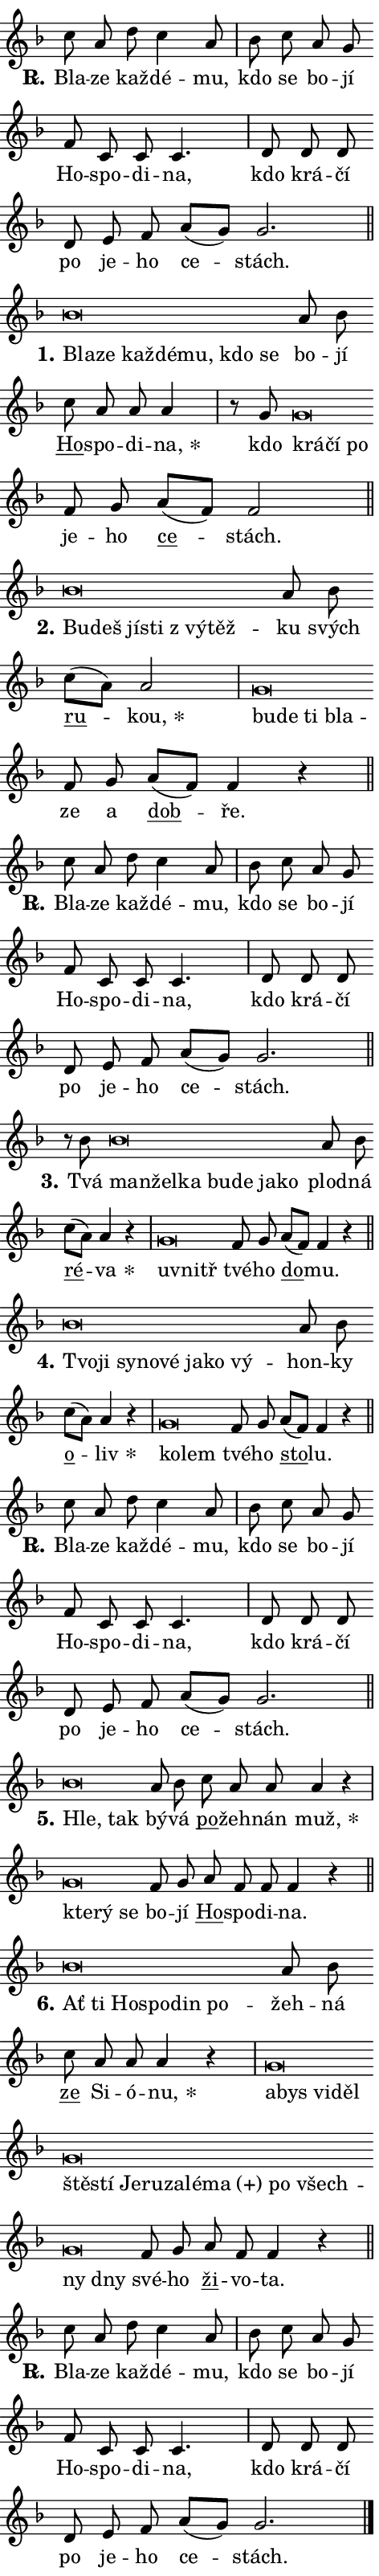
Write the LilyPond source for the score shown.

\version "2.24.0"
\header { tagline = "" }
\paper {
  indent = 0\cm
  top-margin = 0\cm
  right-margin = 0.13\cm % to fit lyric hyphens
  bottom-margin = 0\cm
  left-margin = 0\cm
  paper-width = 8\cm
  page-breaking = #ly:one-page-breaking
  system-system-spacing.basic-distance = #11
  score-system-spacing.basic-distance = #11
  ragged-last = ##f
}


%% Author: Thomas Morley
%% https://lists.gnu.org/archive/html/lilypond-user/2020-05/msg00002.html
#(define (line-position grob)
"Returns position of @var[grob} in current system:
   @code{'start}, if at first time-step
   @code{'end}, if at last time-step
   @code{'middle} otherwise
"
  (let* ((col (ly:item-get-column grob))
         (ln (ly:grob-object col 'left-neighbor))
         (rn (ly:grob-object col 'right-neighbor))
         (col-to-check-left (if (ly:grob? ln) ln col))
         (col-to-check-right (if (ly:grob? rn) rn col))
         (break-dir-left
           (and
             (ly:grob-property col-to-check-left 'non-musical #f)
             (ly:item-break-dir col-to-check-left)))
         (break-dir-right
           (and
             (ly:grob-property col-to-check-right 'non-musical #f)
             (ly:item-break-dir col-to-check-right))))
        (cond ((eqv? 1 break-dir-left) 'start)
              ((eqv? -1 break-dir-right) 'end)
              (else 'middle))))

#(define (tranparent-at-line-position vctor)
  (lambda (grob)
  "Relying on @code{line-position} select the relevant enry from @var{vctor}.
Used to determine transparency,"
    (case (line-position grob)
      ((end) (not (vector-ref vctor 0)))
      ((middle) (not (vector-ref vctor 1)))
      ((start) (not (vector-ref vctor 2))))))

noteHeadBreakVisibility =
#(define-music-function (break-visibility)(vector?)
"Makes @code{NoteHead}s transparent relying on @var{break-visibility}"
#{
  \override NoteHead.transparent =
    #(tranparent-at-line-position break-visibility)
#})

#(define delete-ledgers-for-transparent-note-heads
  (lambda (grob)
    "Reads whether a @code{NoteHead} is transparent.
If so this @code{NoteHead} is removed from @code{'note-heads} from
@var{grob}, which is supposed to be @code{LedgerLineSpanner}.
As a result ledgers are not printed for this @code{NoteHead}"
    (let* ((nhds-array (ly:grob-object grob 'note-heads))
           (nhds-list
             (if (ly:grob-array? nhds-array)
                 (ly:grob-array->list nhds-array)
                 '()))
           ;; Relies on the transparent-property being done before
           ;; Staff.LedgerLineSpanner.after-line-breaking is executed.
           ;; This is fragile ...
           (to-keep
             (remove
               (lambda (nhd)
                 (ly:grob-property nhd 'transparent #f))
               nhds-list)))
      ;; TODO find a better method to iterate over grob-arrays, similiar
      ;; to filter/remove etc for lists
      ;; For now rebuilt from scratch
      (set! (ly:grob-object grob 'note-heads)  '())
      (for-each
        (lambda (nhd)
          (ly:pointer-group-interface::add-grob grob 'note-heads nhd))
        to-keep))))

squashNotes = {
  \override NoteHead.X-extent = #'(-0.2 . 0.2)
  \override NoteHead.Y-extent = #'(-0.75 . 0)
  \override NoteHead.stencil =
    #(lambda (grob)
       (let ((pos (ly:grob-property grob 'staff-position)))
         (begin
           (if (< pos -7) (display "ERROR: Lower brevis then expected\n") (display ""))
           (if (<= pos -6) ly:text-interface::print ly:note-head::print))))
}
unSquashNotes = {
  \revert NoteHead.X-extent
  \revert NoteHead.Y-extent
  \revert NoteHead.stencil
}

hideNotes = \noteHeadBreakVisibility #begin-of-line-visible
unHideNotes = \noteHeadBreakVisibility #all-visible

% work-around for resetting accidentals
% https://lilypond.org/doc/v2.23/Documentation/notation/displaying-rhythms#unmetered-music
cadenzaMeasure = {
  \cadenzaOff
  \partial 1024 s1024
  \cadenzaOn
}

#(define-markup-command (accent layout props text) (markup?)
  "Underline accented syllable"
  (interpret-markup layout props
    #{\markup \override #'(offset . 4.3) \underline { #text }#}))

responsum = \markup \concat {
  "R" \hspace #-1.05 \path #0.1 #'((moveto 0 0.07) (lineto 0.9 0.8)) \hspace #0.05 "."
}

spaceSize = #0.6828661417322834 % exact space size for TeX Gyre Schola

\layout {
  \context {
    \Staff
    \remove "Time_signature_engraver"
    \override LedgerLineSpanner.after-line-breaking = #delete-ledgers-for-transparent-note-heads
  }
  \context {
    \Lyrics {
      \override LyricSpace.minimum-distance = \spaceSize
      \override LyricText.font-name = #"TeX Gyre Schola"
      \override LyricText.font-size = 1
      \override StanzaNumber.font-name = #"TeX Gyre Schola Bold"
      \override StanzaNumber.font-size = 1
    }
  }
  \context {
    \Score 
    \override NoteHead.text =
      #(lambda (grob) 
        (let ((pos (ly:grob-property grob 'staff-position)))
          #{\markup {
            \combine
              \halign #-0.55 \raise #(if (= pos -6) 0 0.5) \override #'(thickness . 2) \draw-line #'(3.2 . 0)
              \musicglyph "noteheads.sM1"
          }#}))
  }
}

% magnetic-lyrics.ily
%
%   written by
%     Jean Abou Samra <jean@abou-samra.fr>
%     Werner Lemberg <wl@gnu.org>
%
%   adapted by
%     Jiri Hon <jiri.hon@gmail.com>
%
% Version 2022-Apr-15

% https://www.mail-archive.com/lilypond-user@gnu.org/msg149350.html

#(define (Left_hyphen_pointer_engraver context)
   "Collect syllable-hyphen-syllable occurrences in lyrics and store
them in properties.  This engraver only looks to the left.  For
example, if the lyrics input is @code{foo -- bar}, it does the
following.

@itemize @bullet
@item
Set the @code{text} property of the @code{LyricHyphen} grob between
@q{foo} and @q{bar} to @code{foo}.

@item
Set the @code{left-hyphen} property of the @code{LyricText} grob with
text @q{foo} to the @code{LyricHyphen} grob between @q{foo} and
@q{bar}.
@end itemize

Use this auxiliary engraver in combination with the
@code{lyric-@/text::@/apply-@/magnetic-@/offset!} hook."
   (let ((hyphen #f)
         (text #f))
     (make-engraver
      (acknowledgers
       ((lyric-syllable-interface engraver grob source-engraver)
        (set! text grob)))
      (end-acknowledgers
       ((lyric-hyphen-interface engraver grob source-engraver)
        ;(when (not (grob::has-interface grob 'lyric-space-interface))
          (set! hyphen grob)));)
      ((stop-translation-timestep engraver)
       (when (and text hyphen)
         (ly:grob-set-object! text 'left-hyphen hyphen))
       (set! text #f)
       (set! hyphen #f)))))

#(define (lyric-text::apply-magnetic-offset! grob)
   "If the space between two syllables is less than the value in
property @code{LyricText@/.details@/.squash-threshold}, move the right
syllable to the left so that it gets concatenated with the left
syllable.

Use this function as a hook for
@code{LyricText@/.after-@/line-@/breaking} if the
@code{Left_@/hyphen_@/pointer_@/engraver} is active."
   (let ((hyphen (ly:grob-object grob 'left-hyphen #f)))
     (when hyphen
       (let ((left-text (ly:spanner-bound hyphen LEFT)))
         (when (grob::has-interface left-text 'lyric-syllable-interface)
           (let* ((common (ly:grob-common-refpoint grob left-text X))
                  (this-x-ext (ly:grob-extent grob common X))
                  (left-x-ext
                   (begin
                     ;; Trigger magnetism for left-text.
                     (ly:grob-property left-text 'after-line-breaking)
                     (ly:grob-extent left-text common X)))
                  ;; `delta` is the gap width between two syllables.
                  (delta (- (interval-start this-x-ext)
                            (interval-end left-x-ext)))
                  (details (ly:grob-property grob 'details))
                  (threshold (assoc-get 'squash-threshold details 0.2)))
             (when (< delta threshold)
               (let* (;; We have to manipulate the input text so that
                      ;; ligatures crossing syllable boundaries are not
                      ;; disabled.  For languages based on the Latin
                      ;; script this is essentially a beautification.
                      ;; However, for non-Western scripts it can be a
                      ;; necessity.
                      (lt (ly:grob-property left-text 'text))
                      (rt (ly:grob-property grob 'text))
                      (is-space (grob::has-interface hyphen 'lyric-space-interface))
                      (space (if is-space " " ""))
                      (extra-delta (if is-space spaceSize 0))
                      ;; Append new syllable.
                      (ltrt-space (if (and (string? lt) (string? rt))
                                (string-append lt space rt)
                                (make-concat-markup (list lt space rt))))
                      ;; Right-align `ltrt` to the right side.
                      (ltrt-space-markup (grob-interpret-markup
                               grob
                               (make-translate-markup
                                (cons (interval-length this-x-ext) 0)
                                (make-right-align-markup ltrt-space)))))
                 (begin
                   ;; Don't print `left-text`.
                   (ly:grob-set-property! left-text 'stencil #f)
                   ;; Set text and stencil (which holds all collected
                   ;; syllables so far) and shift it to the left.
                   (ly:grob-set-property! grob 'text ltrt-space)
                   (ly:grob-set-property! grob 'stencil ltrt-space-markup)
                   (ly:grob-translate-axis! grob (- (- delta extra-delta)) X))))))))))


#(define (lyric-hyphen::displace-bounds-first grob)
   ;; Make very sure this callback isn't triggered too early.
   (let ((left (ly:spanner-bound grob LEFT))
         (right (ly:spanner-bound grob RIGHT)))
     (ly:grob-property left 'after-line-breaking)
     (ly:grob-property right 'after-line-breaking)
     (ly:lyric-hyphen::print grob)))

squashThreshold = #0.4

\layout {
  \context {
    \Lyrics
    \consists #Left_hyphen_pointer_engraver
    \override LyricText.after-line-breaking =
      #lyric-text::apply-magnetic-offset!
    \override LyricHyphen.stencil = #lyric-hyphen::displace-bounds-first
    \override LyricText.details.squash-threshold = \squashThreshold
    \override LyricHyphen.minimum-distance = 0
    \override LyricHyphen.minimum-length = \squashThreshold
  }
}

squashText = \override LyricText.details.squash-threshold = 9999
unSquashText = \override LyricText.details.squash-threshold = \squashThreshold

leftText = \override LyricText.self-alignment-X = #LEFT
unLeftText = \revert LyricText.self-alignment-X

starOffset = #(lambda (grob) 
                (let ((x_offset (ly:self-alignment-interface::aligned-on-x-parent grob)))
                  (if (= x_offset 0) 0 (+ x_offset 1.2))))

star = #(define-music-function (syllable)(string?)
"Append star separator at the end of a syllable"
#{
  \once \override LyricText.X-offset = #starOffset
  \lyricmode { \markup {
    #syllable
    \override #'((font-name . "TeX Gyre Schola Bold")) \hspace #0.2 \lower #0.65 \larger "*"
  } }
#})

starAccent = #(define-music-function (syllable)(string?)
"Append star separator at the end of a syllable and make accent"
#{
  \once \override LyricText.X-offset = #starOffset
  \lyricmode { \markup {
    \accent #syllable
    \override #'((font-name . "TeX Gyre Schola Bold")) \hspace #0.2 \lower #0.65 \larger "*"
  } }
#})

breath = #(define-music-function (syllable)(string?)
"Append breathing indicator at the end of a syllable"
#{
  \lyricmode { \markup { #syllable "+" } }
#})

optionalBreath = #(define-music-function (syllable)(string?)
"Append optional breathing indicator at the end of a syllable"
#{
  \lyricmode { \markup { #syllable "(+)" } }
#})


\score {
    <<
        \new Voice = "melody" { \cadenzaOn \key f \major \relative { c''8 a d c4 a8 \cadenzaMeasure \bar "|" bes8 c \bar "" a g \bar "" f c c c4. \cadenzaMeasure \bar "|" d8 d d \bar "" d e f \bar "" a[( g)] g2. \cadenzaMeasure \bar "||" \break } }
        \new Lyrics \lyricsto "melody" { \lyricmode { \set stanza = \responsum
Bla -- ze kaž -- dé -- mu, kdo se bo -- jí Ho -- spo -- di -- na, kdo krá -- čí po je -- ho ce -- stách. } }
    >>
    \layout {}
}

\score {
    <<
        \new Voice = "melody" { \cadenzaOn \key f \major \relative { \squashNotes bes'\breve*1/16 \hideNotes \breve*1/16 \bar "" \breve*1/16 \bar "" \breve*1/16 \bar "" \breve*1/16 \bar "" \breve*1/16 \breve*1/16 \bar "" \unHideNotes \unSquashNotes a8 bes \bar "" c a a a4 \cadenzaMeasure \bar "|" r8 g \squashNotes g\breve*1/16 \hideNotes \breve*1/16 \breve*1/16 \bar "" \unHideNotes \unSquashNotes f8 g \bar "" a[( f)] f2 \cadenzaMeasure \bar "||" \break } }
        \new Lyrics \lyricsto "melody" { \lyricmode { \set stanza = "1."
\leftText Bla -- \squashText ze kaž -- dé -- mu, kdo se \unLeftText \unSquashText bo -- jí \markup \accent Ho -- spo -- di -- \star na, kdo \leftText krá -- \squashText čí po \unLeftText \unSquashText je -- ho \markup \accent ce -- stách. } }
    >>
    \layout {}
}

\score {
    <<
        \new Voice = "melody" { \cadenzaOn \key f \major \relative { \squashNotes bes'\breve*1/16 \hideNotes \breve*1/16 \bar "" \breve*1/16 \bar "" \breve*1/16 \bar "" \breve*1/16 \breve*1/16 \bar "" \unHideNotes \unSquashNotes a8 bes \bar "" c[( a)] a2 \cadenzaMeasure \bar "|" \squashNotes g\breve*1/16 \hideNotes \breve*1/16 \bar "" \breve*1/16 \breve*1/16 \bar "" \unHideNotes \unSquashNotes f8 g \bar "" a[( f)] f4 r \cadenzaMeasure \bar "||" \break } }
        \new Lyrics \lyricsto "melody" { \lyricmode { \set stanza = "2."
\leftText Bu -- \squashText deš jí -- sti "z vý" -- těž -- \unLeftText \unSquashText ku svých \markup \accent ru -- \star kou, \leftText bu -- \squashText de ti bla -- \unLeftText \unSquashText ze a \markup \accent dob -- ře. } }
    >>
    \layout {}
}

\score {
    <<
        \new Voice = "melody" { \cadenzaOn \key f \major \relative { c''8 a d c4 a8 \cadenzaMeasure \bar "|" bes8 c \bar "" a g \bar "" f c c c4. \cadenzaMeasure \bar "|" d8 d d \bar "" d e f \bar "" a[( g)] g2. \cadenzaMeasure \bar "||" \break } }
        \new Lyrics \lyricsto "melody" { \lyricmode { \set stanza = \responsum
Bla -- ze kaž -- dé -- mu, kdo se bo -- jí Ho -- spo -- di -- na, kdo krá -- čí po je -- ho ce -- stách. } }
    >>
    \layout {}
}

\score {
    <<
        \new Voice = "melody" { \cadenzaOn \key f \major \relative { r8 bes' \squashNotes bes\breve*1/16 \hideNotes \breve*1/16 \bar "" \breve*1/16 \bar "" \breve*1/16 \bar "" \breve*1/16 \bar "" \breve*1/16 \breve*1/16 \bar "" \unHideNotes \unSquashNotes a8 bes \bar "" c[( a)] a4 r \cadenzaMeasure \bar "|" \squashNotes g\breve*1/16 \hideNotes \breve*1/16 \bar "" \unHideNotes \unSquashNotes f8 g \bar "" a[( f)] f4 r \cadenzaMeasure \bar "||" \break } }
        \new Lyrics \lyricsto "melody" { \lyricmode { \set stanza = "3."
Tvá \leftText man -- \squashText žel -- ka bu -- de ja -- ko \unLeftText \unSquashText plod -- ná \markup \accent ré -- \star va \leftText u -- \squashText vnitř \unLeftText \unSquashText tvé -- ho \markup \accent do -- mu. } }
    >>
    \layout {}
}

\score {
    <<
        \new Voice = "melody" { \cadenzaOn \key f \major \relative { \squashNotes bes'\breve*1/16 \hideNotes \breve*1/16 \bar "" \breve*1/16 \bar "" \breve*1/16 \bar "" \breve*1/16 \bar "" \breve*1/16 \bar "" \breve*1/16 \breve*1/16 \bar "" \unHideNotes \unSquashNotes a8 bes \bar "" c[( a)] a4 r \cadenzaMeasure \bar "|" \squashNotes g\breve*1/16 \hideNotes \breve*1/16 \bar "" \unHideNotes \unSquashNotes f8 g \bar "" a[( f)] f4 r \cadenzaMeasure \bar "||" \break } }
        \new Lyrics \lyricsto "melody" { \lyricmode { \set stanza = "4."
\leftText Tvo -- \squashText ji sy -- no -- vé ja -- ko vý -- \unLeftText \unSquashText hon -- ky \markup \accent o -- \star liv \leftText ko -- \squashText lem \unLeftText \unSquashText tvé -- ho \markup \accent sto -- lu. } }
    >>
    \layout {}
}

\score {
    <<
        \new Voice = "melody" { \cadenzaOn \key f \major \relative { c''8 a d c4 a8 \cadenzaMeasure \bar "|" bes8 c \bar "" a g \bar "" f c c c4. \cadenzaMeasure \bar "|" d8 d d \bar "" d e f \bar "" a[( g)] g2. \cadenzaMeasure \bar "||" \break } }
        \new Lyrics \lyricsto "melody" { \lyricmode { \set stanza = \responsum
Bla -- ze kaž -- dé -- mu, kdo se bo -- jí Ho -- spo -- di -- na, kdo krá -- čí po je -- ho ce -- stách. } }
    >>
    \layout {}
}

\score {
    <<
        \new Voice = "melody" { \cadenzaOn \key f \major \relative { \squashNotes bes'\breve*1/16 \hideNotes \breve*1/16 \bar "" \unHideNotes \unSquashNotes a8 bes \bar "" c a a a4 r \cadenzaMeasure \bar "|" \squashNotes g\breve*1/16 \hideNotes \breve*1/16 \breve*1/16 \bar "" \unHideNotes \unSquashNotes f8 g \bar "" a f f f4 r \cadenzaMeasure \bar "||" \break } }
        \new Lyrics \lyricsto "melody" { \lyricmode { \set stanza = "5."
\leftText Hle, \squashText tak \unLeftText \unSquashText bý -- vá \markup \accent po -- žeh -- nán \star muž, \leftText kte -- \squashText rý se \unLeftText \unSquashText bo -- jí \markup \accent Ho -- spo -- di -- na. } }
    >>
    \layout {}
}

\score {
    <<
        \new Voice = "melody" { \cadenzaOn \key f \major \relative { \squashNotes bes'\breve*1/16 \hideNotes \breve*1/16 \bar "" \breve*1/16 \bar "" \breve*1/16 \bar "" \breve*1/16 \breve*1/16 \bar "" \unHideNotes \unSquashNotes a8 bes \bar "" c a a a4 r \cadenzaMeasure \bar "|" \squashNotes g\breve*1/16 \hideNotes \breve*1/16 \bar "" \breve*1/16 \bar "" \breve*1/16 \bar "" \breve*1/16 \bar "" \breve*1/16 \bar "" \breve*1/16 \bar "" \breve*1/16 \bar "" \breve*1/16 \bar "" \breve*1/16 \bar "" \breve*1/16 \bar "" \breve*1/16 \bar "" \breve*1/16 \bar "" \breve*1/16 \breve*1/16 \bar "" \unHideNotes \unSquashNotes f8 g \bar "" a f f4 r \cadenzaMeasure \bar "||" \break } }
        \new Lyrics \lyricsto "melody" { \lyricmode { \set stanza = "6."
\leftText Ať \squashText ti Ho -- spo -- din po -- \unLeftText \unSquashText žeh -- ná \markup \accent ze Si -- ó -- \star nu, \leftText a -- \squashText bys vi -- děl ště -- stí Je -- ru -- za -- lé -- \optionalBreath ma po všech -- ny dny \unLeftText \unSquashText své -- ho \markup \accent ži -- vo -- ta. } }
    >>
    \layout {}
}

\score {
    <<
        \new Voice = "melody" { \cadenzaOn \key f \major \relative { c''8 a d c4 a8 \cadenzaMeasure \bar "|" bes8 c \bar "" a g \bar "" f c c c4. \cadenzaMeasure \bar "|" d8 d d \bar "" d e f \bar "" a[( g)] g2. \cadenzaMeasure \bar "||" \break } \bar "|." }
        \new Lyrics \lyricsto "melody" { \lyricmode { \set stanza = \responsum
Bla -- ze kaž -- dé -- mu, kdo se bo -- jí Ho -- spo -- di -- na, kdo krá -- čí po je -- ho ce -- stách. } }
    >>
    \layout {}
}
